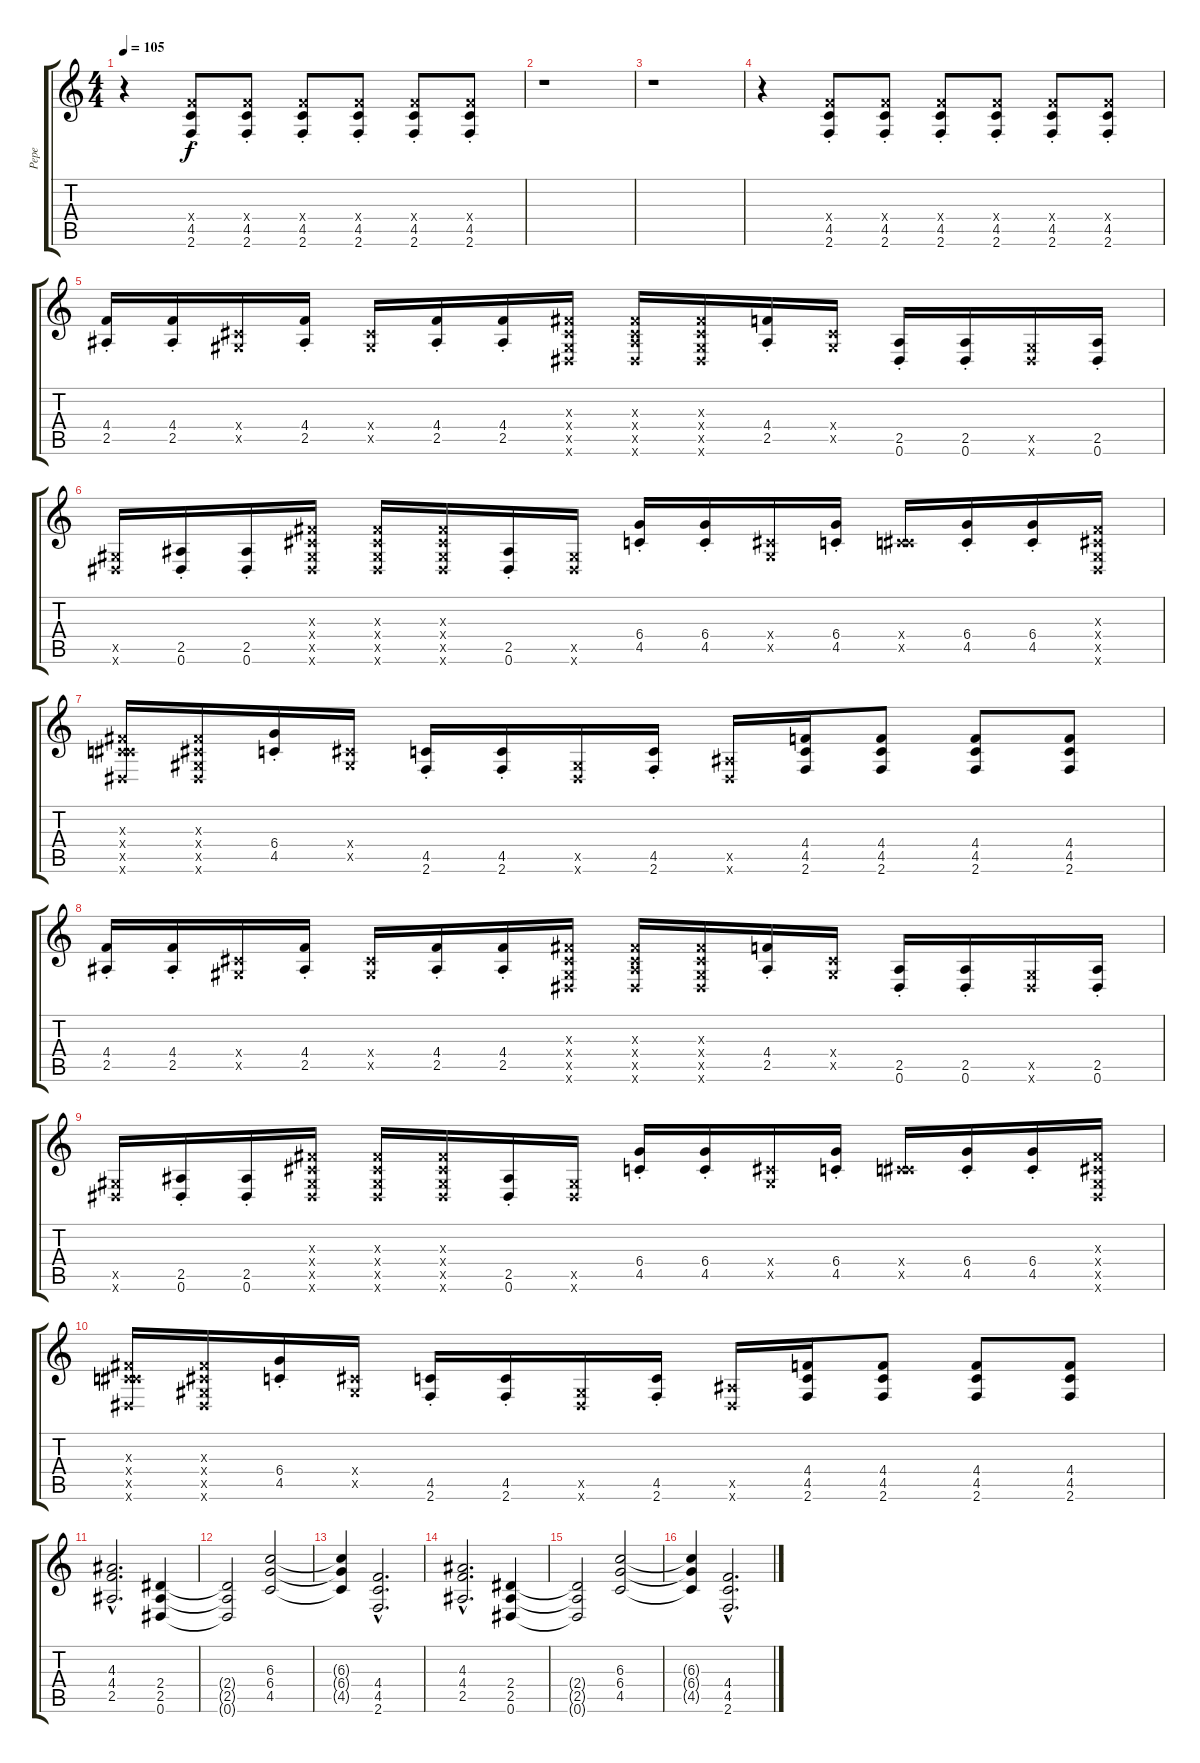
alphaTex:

\track ("Pepe" "Pepe") {instrument distortionguitar}
\staff {score tabs}
\tuning (Eb4 Bb3 Gb3 Db3 Ab2 Eb2) {hide}
\ts (4 4)
\tempo 105
\clef g2
\ks c
r.4{dy f} (4.4{x} 4.5{st} 2.6{st}).8 (4.4{x} 4.5{st} 2.6{st}).8 (4.4{x} 4.5{st} 2.6{st}).8 (4.4{x} 4.5{st} 2.6{st}).8 (4.4{x} 4.5{st} 2.6{st}).8 (4.4{x} 4.5{st} 2.6{st}).8 |
r.1 |
r.1 |
r.4 (4.4{x} 4.5{st} 2.6{st}).8 (4.4{x} 4.5{st} 2.6{st}).8 (4.4{x} 4.5{st} 2.6{st}).8 (4.4{x} 4.5{st} 2.6{st}).8 (4.4{x} 4.5{st} 2.6{st}).8 (4.4{x} 4.5{st} 2.6{st}).8 |
(4.4{st} 2.5{st}).16{volume 13} (4.4{st} 2.5{st}).16 (0.4{x} 0.5{x}).16 (4.4{st} 2.5{st}).16 (0.4{x} 0.5{x}).16 (4.4{st} 2.5{st}).16 (4.4{st} 2.5{st}).16 (0.3{x} 0.4{x} 0.5{x} 0.6{x}).16 (0.3{x} 0.4{x} 2.5{x} 0.6{x}).16 (0.3{x} 0.4{x} 0.5{x} 0.6{x}).16 (4.4{st} 2.5{st}).16 (0.4{x} 0.5{x}).16 (2.5{st} 0.6{st}).16 (2.5{st} 0.6{st}).16 (0.5{x} 0.6{x}).16 (2.5{st} 0.6{st}).16 |
(0.5{x} 0.6{x}).16 (2.5{st} 0.6{st}).16 (2.5{st} 0.6{st}).16 (0.3{x} 0.4{x} 0.5{x} 0.6{x}).16 (0.3{x} 0.4{x} 0.5{x} 0.6{x}).16 (0.3{x} 0.4{x} 0.5{x} 0.6{x}).16 (2.5{st} 0.6{st}).16 (0.5{x} 0.6{x}).16 (6.4{st} 4.5{st}).16 (6.4{st} 4.5{st}).16 (0.4{x} 0.5{x}).16 (6.4{st} 4.5{st}).16 (0.4{x} 4.5{x}).16 (6.4{st} 4.5{st}).16 (6.4{st} 4.5{st}).16 (0.3{x} 0.4{x} 0.5{x} 0.6{x}).16 |
(0.3{x} 0.4{x} 4.5{x} 0.6{x}).16 (0.3{x} 0.4{x} 0.5{x} 0.6{x}).16 (6.4{st} 4.5{st}).16 (0.4{x} 0.5{x}).16 (4.5{st} 2.6{st}).16 (4.5{st} 2.6{st}).16 (0.5{x} 0.6{x}).16 (4.5{st} 2.6{st}).16 (2.5{x} 0.6{x}).16 (4.4 4.5 2.6).16 (4.4 4.5 2.6).8 (4.4 4.5 2.6).8 (4.4 4.5 2.6).8 |
(4.4{st} 2.5{st}).16 (4.4{st} 2.5{st}).16 (0.4{x} 0.5{x}).16 (4.4{st} 2.5{st}).16 (0.4{x} 0.5{x}).16 (4.4{st} 2.5{st}).16 (4.4{st} 2.5{st}).16 (0.3{x} 0.4{x} 0.5{x} 0.6{x}).16 (0.3{x} 0.4{x} 2.5{x} 0.6{x}).16 (0.3{x} 0.4{x} 0.5{x} 0.6{x}).16 (4.4{st} 2.5{st}).16 (0.4{x} 0.5{x}).16 (2.5{st} 0.6{st}).16 (2.5{st} 0.6{st}).16 (0.5{x} 0.6{x}).16 (2.5{st} 0.6{st}).16 |
(0.5{x} 0.6{x}).16 (2.5{st} 0.6{st}).16 (2.5{st} 0.6{st}).16 (0.3{x} 0.4{x} 0.5{x} 0.6{x}).16 (0.3{x} 0.4{x} 0.5{x} 0.6{x}).16 (0.3{x} 0.4{x} 0.5{x} 0.6{x}).16 (2.5{st} 0.6{st}).16 (0.5{x} 0.6{x}).16 (6.4{st} 4.5{st}).16 (6.4{st} 4.5{st}).16 (0.4{x} 0.5{x}).16 (6.4{st} 4.5{st}).16 (0.4{x} 4.5{x}).16 (6.4{st} 4.5{st}).16 (6.4{st} 4.5{st}).16 (0.3{x} 0.4{x} 0.5{x} 0.6{x}).16 |
(0.3{x} 0.4{x} 4.5{x} 0.6{x}).16 (0.3{x} 0.4{x} 0.5{x} 0.6{x}).16 (6.4{st} 4.5{st}).16 (0.4{x} 0.5{x}).16 (4.5{st} 2.6{st}).16 (4.5{st} 2.6{st}).16 (0.5{x} 0.6{x}).16 (4.5{st} 2.6{st}).16 (2.5{x} 0.6{x}).16 (4.4 4.5 2.6).16 (4.4 4.5 2.6).8 (4.4 4.5 2.6).8 (4.4 4.5 2.6).8 |
(4.3{hac} 4.4{hac} 2.5{hac}).2{d} (2.4 2.5 0.6).4 |
(2.4{t} 2.5{t} 0.6{t}).2 (6.3 6.4 4.5).2 |
(6.3{t} 6.4{t} 4.5{t}).4 (4.4{hac} 4.5{hac} 2.6{hac}).2{d} |
(4.3{hac} 4.4{hac} 2.5{hac}).2{d} (2.4 2.5 0.6).4 |
(2.4{t} 2.5{t} 0.6{t}).2 (6.3 6.4 4.5).2 |
(6.3{t} 6.4{t} 4.5{t}).4 (4.4{hac} 4.5{hac} 2.6{hac}).2{d}
